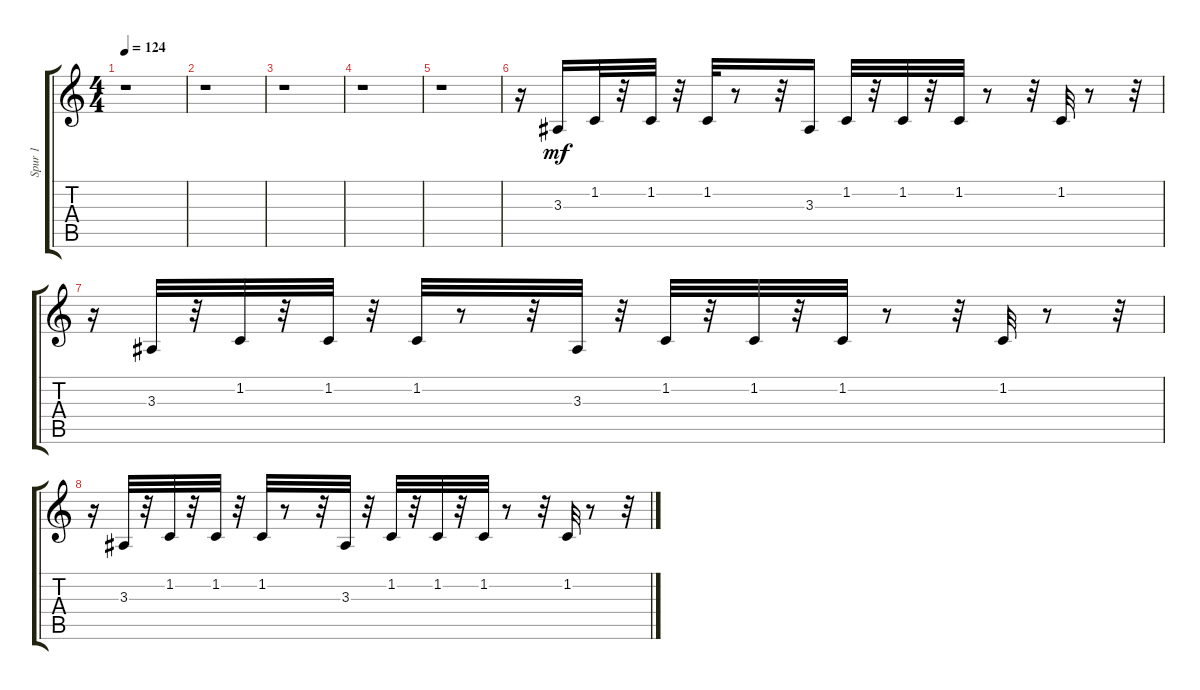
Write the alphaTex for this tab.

\track ("Spur 1" "Spur 1") {instrument lead2sawtooth}
\staff {score tabs}
\tuning (E4 B3 G3 D3 A2 E2) {hide}
\ts (4 4)
\tempo 124
\clef g2
\ks c
r.1{dy mf instrument lead2sawtooth} |
r.1 |
r.1 |
r.1 |
r.1 |
r.16 3.3.16 1.2.32 r.32 1.2.32 r.32 1.2.32 r.8 r.32 3.3.16 1.2.32 r.32 1.2.32 r.32 1.2.32 r.8 r.32 1.2.32 r.8 r.32 |
r.16 3.3.32 r.32 1.2.32 r.32 1.2.32 r.32 1.2.32 r.8 r.32 3.3.32 r.32 1.2.32 r.32 1.2.32 r.32 1.2.32 r.8 r.32 1.2.32 r.8 r.32 |
r.16 3.3.32 r.32 1.2.32 r.32 1.2.32 r.32 1.2.32 r.8 r.32 3.3.32 r.32 1.2.32 r.32 1.2.32 r.32 1.2.32 r.8 r.32 1.2.32 r.8 r.32
